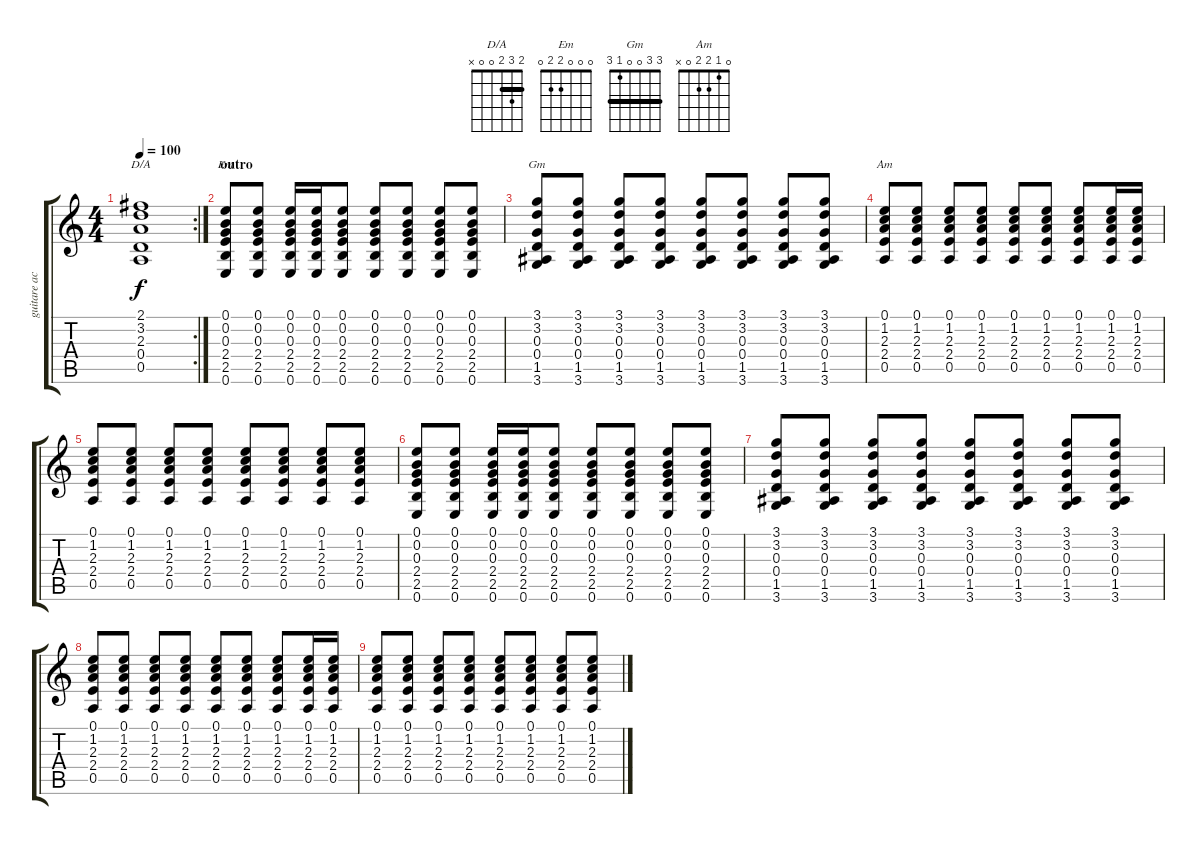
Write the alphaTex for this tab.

\track ("guitare accoustic" "guitare ac") {instrument acousticguitarsteel}
\staff {score tabs}
\tuning (E4 B3 G3 D3 A2 E2) {hide}
\chord ("D/A" 2 3 2 0 0 x) {barre 2}
\chord ("Em" 0 0 0 2 2 0)
\chord ("Gm" 3 3 0 0 1 3) {barre 3}
\chord ("Am" 0 1 2 2 0 x)
\rc 2
\ts (4 4)
\tempo 100
\clef g2
\ks c
(2.1 3.2 2.3 0.4 0.5).1{ch "D/A" dy f} |
\section ("" "outro")
(0.1 0.2 0.3 2.4 2.5 0.6).8{ch "Em"} (0.1 0.2 0.3 2.4 2.5 0.6).8 (0.1 0.2 0.3 2.4 2.5 0.6).16 (0.1 0.2 0.3 2.4 2.5 0.6).16 (0.1 0.2 0.3 2.4 2.5 0.6).8 (0.1 0.2 0.3 2.4 2.5 0.6).8 (0.1 0.2 0.3 2.4 2.5 0.6).8 (0.1 0.2 0.3 2.4 2.5 0.6).8 (0.1 0.2 0.3 2.4 2.5 0.6).8 |
(3.1 3.2 0.3 0.4 1.5 3.6).8{ch "Gm"} (3.1 3.2 0.3 0.4 1.5 3.6).8 (3.1 3.2 0.3 0.4 1.5 3.6).8 (3.1 3.2 0.3 0.4 1.5 3.6).8 (3.1 3.2 0.3 0.4 1.5 3.6).8 (3.1 3.2 0.3 0.4 1.5 3.6).8 (3.1 3.2 0.3 0.4 1.5 3.6).8 (3.1 3.2 0.3 0.4 1.5 3.6).8 |
(0.1 1.2 2.3 2.4 0.5).8{ch "Am"} (0.1 1.2 2.3 2.4 0.5).8 (0.1 1.2 2.3 2.4 0.5).8 (0.1 1.2 2.3 2.4 0.5).8 (0.1 1.2 2.3 2.4 0.5).8 (0.1 1.2 2.3 2.4 0.5).8 (0.1 1.2 2.3 2.4 0.5).8 (0.1 1.2 2.3 2.4 0.5).16 (0.1 1.2 2.3 2.4 0.5).16 |
(0.1 1.2 2.3 2.4 0.5).8 (0.1 1.2 2.3 2.4 0.5).8 (0.1 1.2 2.3 2.4 0.5).8 (0.1 1.2 2.3 2.4 0.5).8 (0.1 1.2 2.3 2.4 0.5).8 (0.1 1.2 2.3 2.4 0.5).8 (0.1 1.2 2.3 2.4 0.5).8 (0.1 1.2 2.3 2.4 0.5).8 |
(0.1 0.2 0.3 2.4 2.5 0.6).8 (0.1 0.2 0.3 2.4 2.5 0.6).8 (0.1 0.2 0.3 2.4 2.5 0.6).16 (0.1 0.2 0.3 2.4 2.5 0.6).16 (0.1 0.2 0.3 2.4 2.5 0.6).8 (0.1 0.2 0.3 2.4 2.5 0.6).8 (0.1 0.2 0.3 2.4 2.5 0.6).8 (0.1 0.2 0.3 2.4 2.5 0.6).8 (0.1 0.2 0.3 2.4 2.5 0.6).8 |
(3.1 3.2 0.3 0.4 1.5 3.6).8 (3.1 3.2 0.3 0.4 1.5 3.6).8 (3.1 3.2 0.3 0.4 1.5 3.6).8 (3.1 3.2 0.3 0.4 1.5 3.6).8 (3.1 3.2 0.3 0.4 1.5 3.6).8 (3.1 3.2 0.3 0.4 1.5 3.6).8 (3.1 3.2 0.3 0.4 1.5 3.6).8 (3.1 3.2 0.3 0.4 1.5 3.6).8 |
(0.1 1.2 2.3 2.4 0.5).8 (0.1 1.2 2.3 2.4 0.5).8 (0.1 1.2 2.3 2.4 0.5).8 (0.1 1.2 2.3 2.4 0.5).8 (0.1 1.2 2.3 2.4 0.5).8 (0.1 1.2 2.3 2.4 0.5).8 (0.1 1.2 2.3 2.4 0.5).8 (0.1 1.2 2.3 2.4 0.5).16 (0.1 1.2 2.3 2.4 0.5).16 |
(0.1 1.2 2.3 2.4 0.5).8 (0.1 1.2 2.3 2.4 0.5).8 (0.1 1.2 2.3 2.4 0.5).8 (0.1 1.2 2.3 2.4 0.5).8 (0.1 1.2 2.3 2.4 0.5).8 (0.1 1.2 2.3 2.4 0.5).8 (0.1 1.2 2.3 2.4 0.5).8 (0.1 1.2 2.3 2.4 0.5).8
